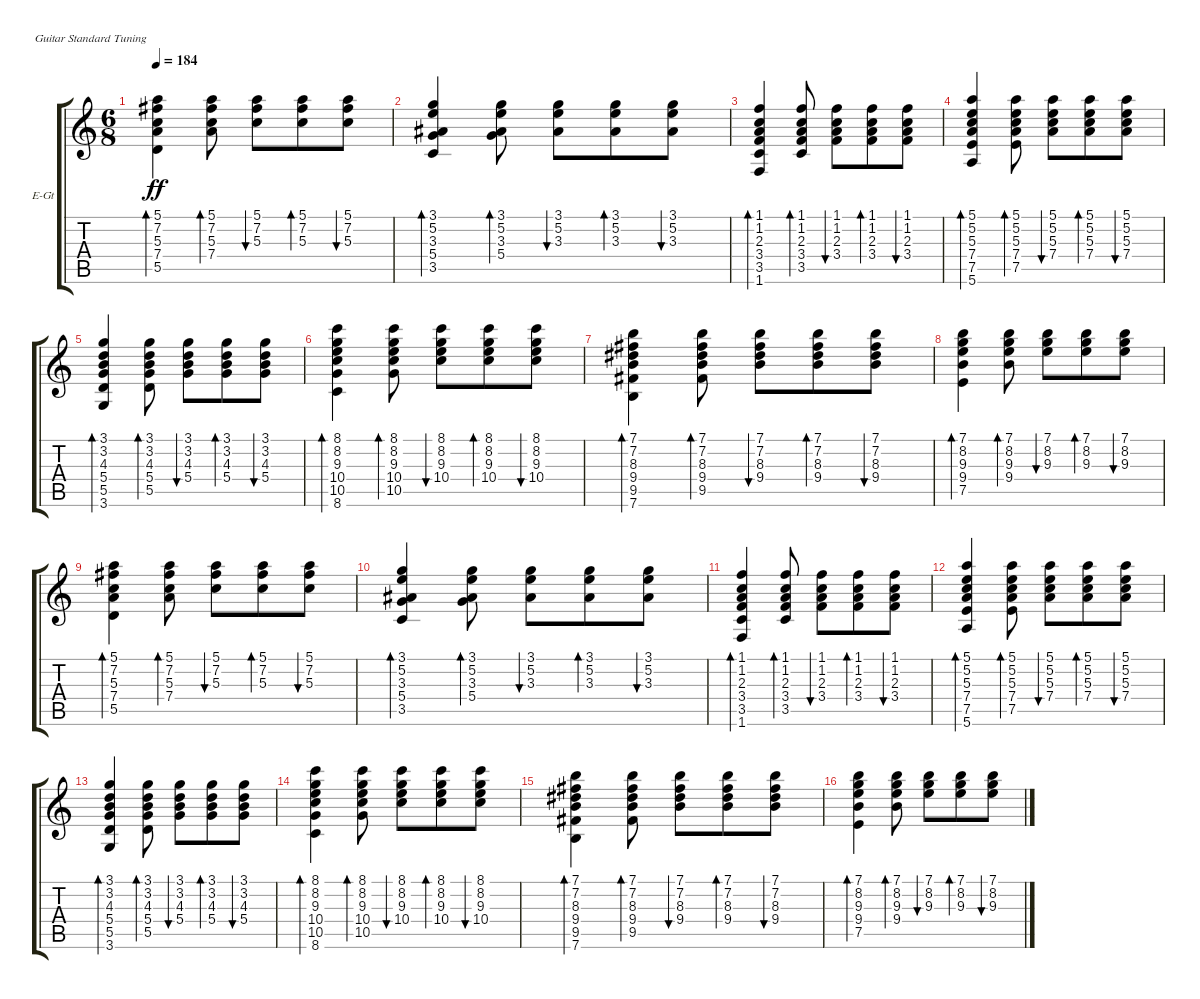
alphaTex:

\bracketExtendMode groupsimilarinstruments
\firstSystemTrackNameOrientation horizontal
\otherSystemsTrackNameOrientation horizontal
\track ("Paco" "E-Gt") {instrument electricguitarclean}
\staff {score tabs}
\tuning (E4 B3 G3 D3 A2 E2)
\ts (6 8)
\tempo 184
\clef g2
\ks c
(5.5 7.4 5.3 7.2 5.1).4{bd 135 dy ff} (7.4 5.3 7.2 5.1).8{bd 62} (5.3 7.2 5.1).8{bu 61} (5.3 7.2 5.1).8{bd 60} (5.3 7.2 5.1).8{bu 59} |
(3.5 5.4 3.3 5.2 3.1).4{bd 124} (5.4 3.3 5.2 3.1).8{bd 60} (3.3 5.2 3.1).8{bu 59} (3.3 5.2 3.1).8{bd 58} (3.3 5.2 3.1).8{bu 58} |
(1.6 3.5 3.4 2.3 1.2 1.1).4{bd 133} (3.5 3.4 2.3 1.2 1.1).8{bd 58} (3.4 2.3 1.2 1.1).8{bu 58} (3.4 2.3 1.2 1.1).8{bd 58} (3.4 2.3 1.2 1.1).8{bu 58} |
(5.6 7.5 7.4 5.3 5.2 5.1).4{bd 121} (7.5 7.4 5.3 5.2 5.1).8{bd 53} (7.4 5.3 5.2 5.1).8{bu 52} (7.4 5.3 5.2 5.1).8{bd 51} (7.4 5.3 5.2 5.1).8{bu 51} |
(3.6 5.5 5.4 4.3 3.2 3.1).4{bd 118} (5.5 5.4 4.3 3.2 3.1).8{bd 51} (5.4 4.3 3.2 3.1).8{bu 51} (5.4 4.3 3.2 3.1).8{bd 51} (5.4 4.3 3.2 3.1).8{bu 51} |
(8.6 10.5 10.4 9.3 8.2 8.1).4{bd 107} (10.5 10.4 9.3 8.2 8.1).8{bd 51} (10.4 9.3 8.2 8.1).8{bu 51} (10.4 9.3 8.2 8.1).8{bd 51} (10.4 9.3 8.2 8.1).8{bu 51} |
(7.6 9.5 9.4 8.3 7.2 7.1).4{bd 124} (9.5 9.4 8.3 7.2 7.1).8{bd 53} (9.4 8.3 7.2 7.1).8{bu 52} (9.4 8.3 7.2 7.1).8{bd 51} (9.4 8.3 7.2 7.1).8{bu 51} |
(7.5 9.4 9.3 8.2 7.1).4{bd 99} (9.4 9.3 8.2 7.1).8{bd 69} (9.3 8.2 7.1).8{bu 68} (9.3 8.2 7.1).8{bd 67} (9.3 8.2 7.1).8{bu 66} |
(5.5 7.4 5.3 7.2 5.1).4{bd 135} (7.4 5.3 7.2 5.1).8{bd 62} (5.3 7.2 5.1).8{bu 61} (5.3 7.2 5.1).8{bd 60} (5.3 7.2 5.1).8{bu 59} |
(3.5 5.4 3.3 5.2 3.1).4{bd 124} (5.4 3.3 5.2 3.1).8{bd 60} (3.3 5.2 3.1).8{bu 59} (3.3 5.2 3.1).8{bd 58} (3.3 5.2 3.1).8{bu 58} |
(1.6 3.5 3.4 2.3 1.2 1.1).4{bd 133} (3.5 3.4 2.3 1.2 1.1).8{bd 58} (3.4 2.3 1.2 1.1).8{bu 58} (3.4 2.3 1.2 1.1).8{bd 58} (3.4 2.3 1.2 1.1).8{bu 58} |
(5.6 7.5 7.4 5.3 5.2 5.1).4{bd 121} (7.5 7.4 5.3 5.2 5.1).8{bd 53} (7.4 5.3 5.2 5.1).8{bu 52} (7.4 5.3 5.2 5.1).8{bd 51} (7.4 5.3 5.2 5.1).8{bu 51} |
(3.6 5.5 5.4 4.3 3.2 3.1).4{bd 118} (5.5 5.4 4.3 3.2 3.1).8{bd 51} (5.4 4.3 3.2 3.1).8{bu 51} (5.4 4.3 3.2 3.1).8{bd 51} (5.4 4.3 3.2 3.1).8{bu 51} |
(8.6 10.5 10.4 9.3 8.2 8.1).4{bd 107} (10.5 10.4 9.3 8.2 8.1).8{bd 51} (10.4 9.3 8.2 8.1).8{bu 51} (10.4 9.3 8.2 8.1).8{bd 51} (10.4 9.3 8.2 8.1).8{bu 51} |
(7.6 9.5 9.4 8.3 7.2 7.1).4{bd 124} (9.5 9.4 8.3 7.2 7.1).8{bd 53} (9.4 8.3 7.2 7.1).8{bu 52} (9.4 8.3 7.2 7.1).8{bd 51} (9.4 8.3 7.2 7.1).8{bu 51} |
(7.5 9.4 9.3 8.2 7.1).4{bd 99} (9.4 9.3 8.2 7.1).8{bd 69} (9.3 8.2 7.1).8{bu 68} (9.3 8.2 7.1).8{bd 67} (9.3 8.2 7.1).8{bu 66}
